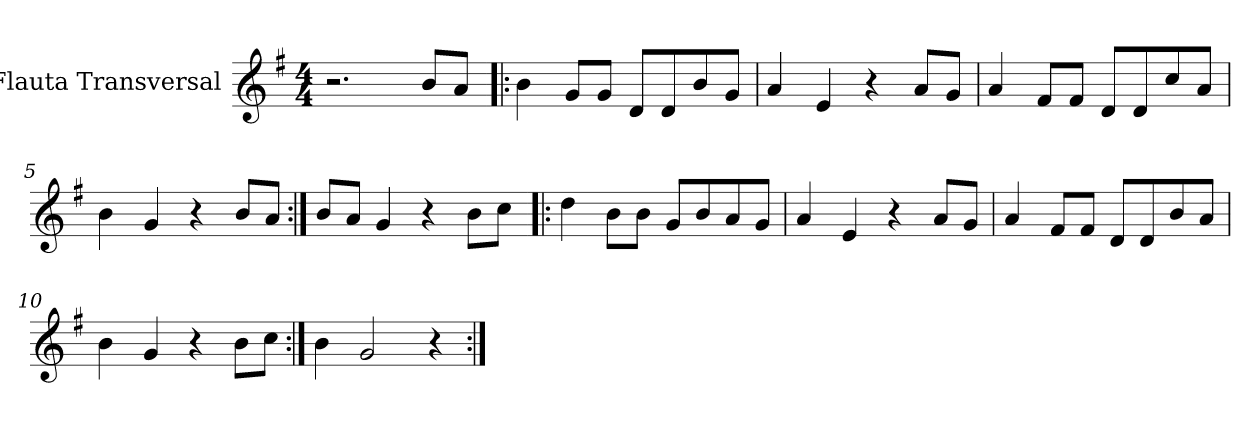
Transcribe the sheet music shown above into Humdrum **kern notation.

**kern
*part1
*staff1
*I"Flauta Transversal
*I'Fl.
*clefG2
*k[f#]
*M4/4
*MM80
=1
2.r
8b/L
8a/J
=2!|:
4b\
8g/L
8g/J
8d/L
8d/
8b/
8g/J
=3
4a/
4e/
4r
8a/L
8g/J
!!LO:LB:g=z
=4
4a/
8f#/L
8f#/J
8d/L
8d/
8cc/
8a/J
=5
4b\
4g/
4r
8b/L
8a/J
=6:|!
8b/L
8a/J
4g/
4r
8b\L
8cc\J
!!LO:LB:g=z
=7!|:
4dd\
8b\L
8b\J
8g/L
8b/
8a/
8g/J
=8
4a/
4e/
4r
8a/L
8g/J
!!LO:LB:g=z
=9
4a/
8f#/L
8f#/J
8d/L
8d/
8b/
8a/J
=10
4b\
4g/
4r
8b\L
8cc\J
=11:|!
4b\
2g/
4r
=:|!
*-
